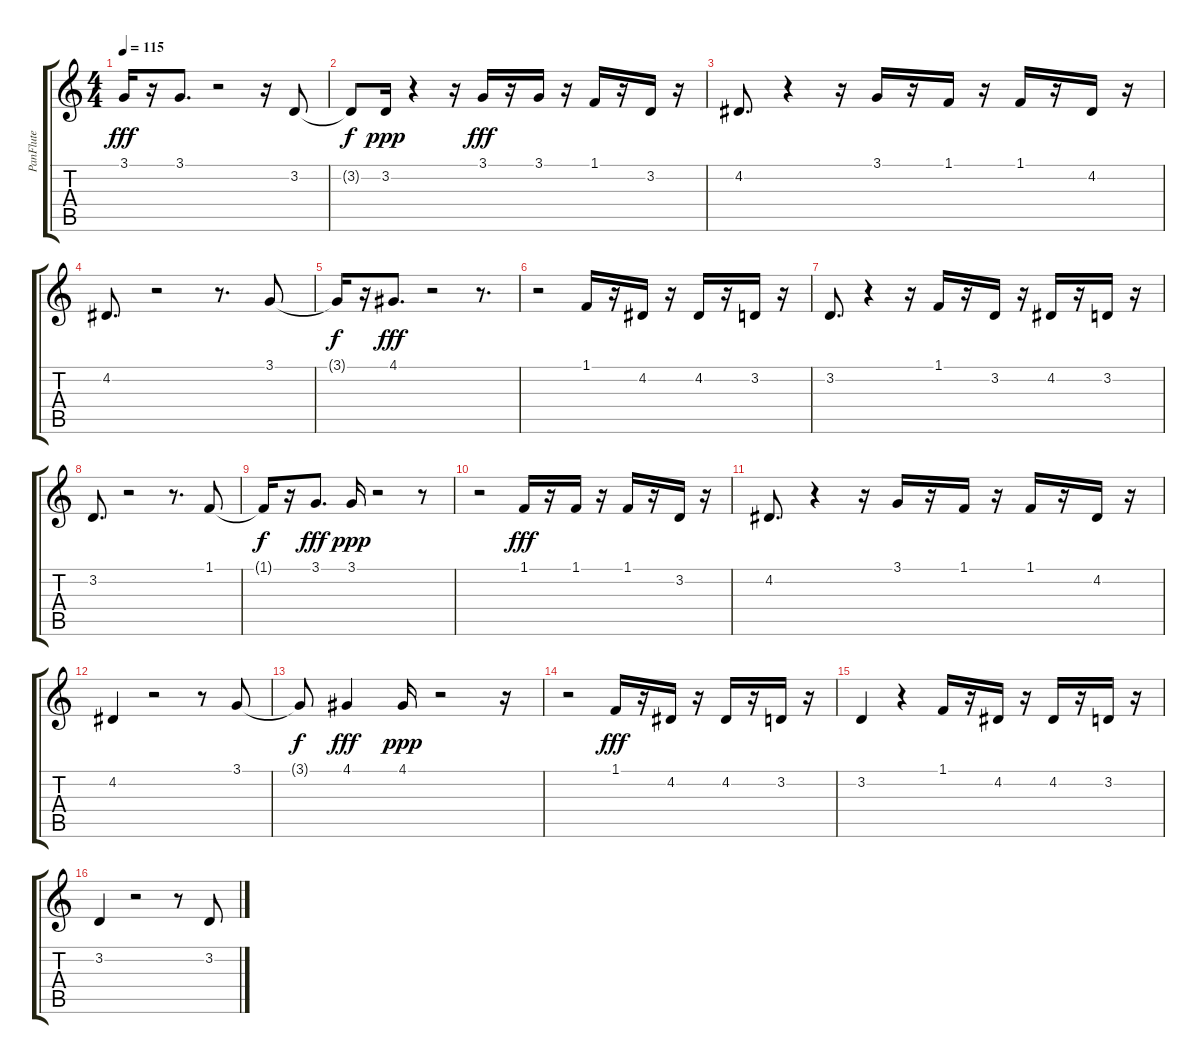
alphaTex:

\track ("PanFlute" "PanFlute") {instrument panflute}
\staff {score tabs}
\tuning (E4 B3 G3 D3 A2 E2) {hide}
\ts (4 4)
\tempo 115
\clef g2
\ks c
3.1.16{dy fff} r.16 3.1.8{d} r.2 r.16 3.2.8 |
3.2{t}.8{dy f} 3.2.16{dy ppp} r.4 r.16 3.1.16{dy fff} r.16 3.1.16 r.16 1.1.16 r.16 3.2.16 r.16 |
4.2.8{d} r.4 r.16 3.1.16 r.16 1.1.16 r.16 1.1.16 r.16 4.2.16 r.16 |
4.2.8{d} r.2 r.8{d} 3.1.8 |
3.1{t}.16{dy f} r.16 4.1.8{d dy fff} r.2 r.8{d} |
r.2 1.1.16 r.16 4.2.16 r.16 4.2.16 r.16 3.2.16 r.16 |
3.2.8{d} r.4 r.16 1.1.16 r.16 3.2.16 r.16 4.2.16 r.16 3.2.16 r.16 |
3.2.8{d} r.2 r.8{d} 1.1.8 |
1.1{t}.16{dy f} r.16 3.1.8{d dy fff} 3.1.16{dy ppp} r.2 r.8 |
r.2 1.1.16{dy fff} r.16 1.1.16 r.16 1.1.16 r.16 3.2.16 r.16 |
4.2.8{d} r.4 r.16 3.1.16 r.16 1.1.16 r.16 1.1.16 r.16 4.2.16 r.16 |
4.2.4 r.2 r.8 3.1.8 |
3.1{t}.8{dy f} 4.1.4{dy fff} 4.1.16{dy ppp} r.2 r.16 |
r.2 1.1.16{dy fff} r.16 4.2.16 r.16 4.2.16 r.16 3.2.16 r.16 |
3.2.4 r.4 1.1.16 r.16 4.2.16 r.16 4.2.16 r.16 3.2.16 r.16 |
3.2.4 r.2 r.8 3.2.8
